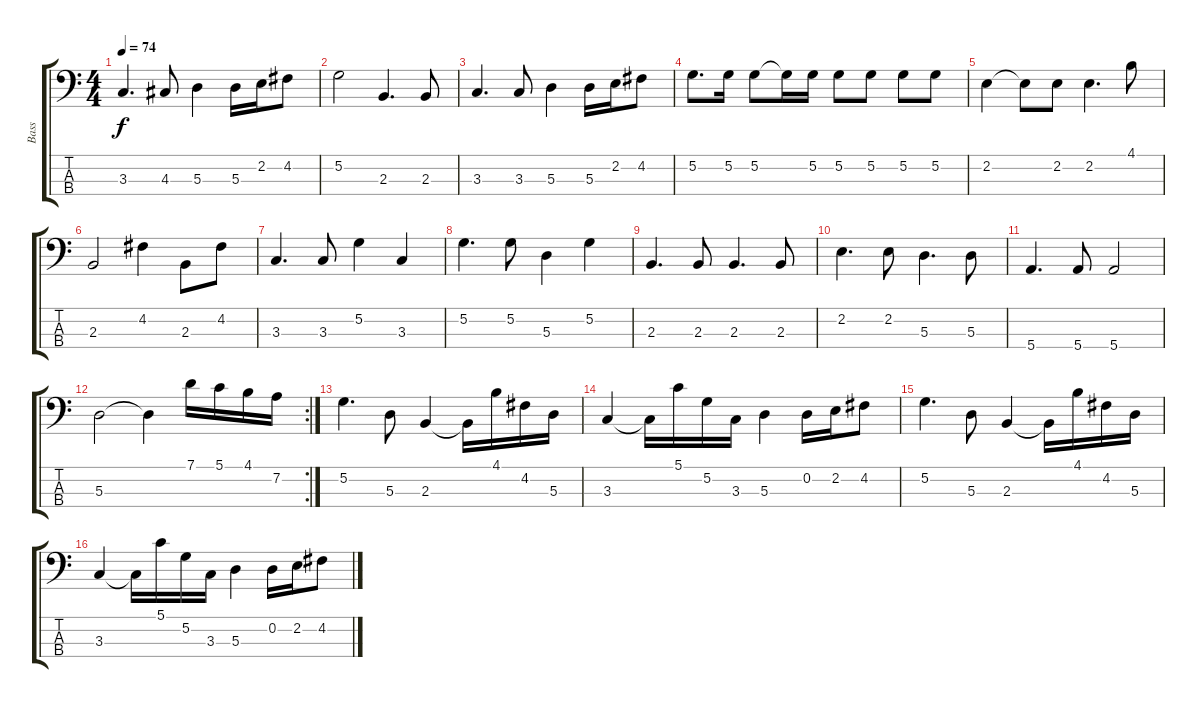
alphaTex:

\track ("Bass" "Bass") {instrument acousticbass}
\staff {score tabs}
\tuning (G2 D2 A1 E1) {hide}
\ts (4 4)
\tempo 74
\clef f4
\ks c
3.3.4{d dy f} 4.3.8 5.3.4 5.3.16 2.2.16 4.2.8 |
5.2.2 2.3.4{d} 2.3.8 |
3.3.4{d} 3.3.8 5.3.4 5.3.16 2.2.16 4.2.8 |
5.2.8{d} 5.2.16 5.2.8 5.2{t}.16 5.2.16 5.2.8 5.2.8 5.2.8 5.2.8 |
2.2.4 2.2{t}.8 2.2.8 2.2.4{d} 4.1.8 |
2.3.2 4.2.4 2.3.8 4.2.8 |
3.3.4{d} 3.3.8 5.2.4 3.3.4 |
5.2.4{d} 5.2.8 5.3.4 5.2.4 |
2.3.4{d} 2.3.8 2.3.4{d} 2.3.8 |
2.2.4{d} 2.2.8 5.3.4{d} 5.3.8 |
5.4.4{d} 5.4.8 5.4.2 |
\rc 2
5.3.2 5.3{t}.4 7.1.16 5.1.16 4.1.16 7.2.16 |
5.2.4{d} 5.3.8 2.3.4 2.3{t}.16 4.1.16 4.2.16 5.3.16 |
3.3.4 3.3{t}.16 5.1.16 5.2.16 3.3.16 5.3.4 0.2.16 2.2.16 4.2.8 |
5.2.4{d} 5.3.8 2.3.4 2.3{t}.16 4.1.16 4.2.16 5.3.16 |
3.3.4 3.3{t}.16 5.1.16 5.2.16 3.3.16 5.3.4 0.2.16 2.2.16 4.2.8
